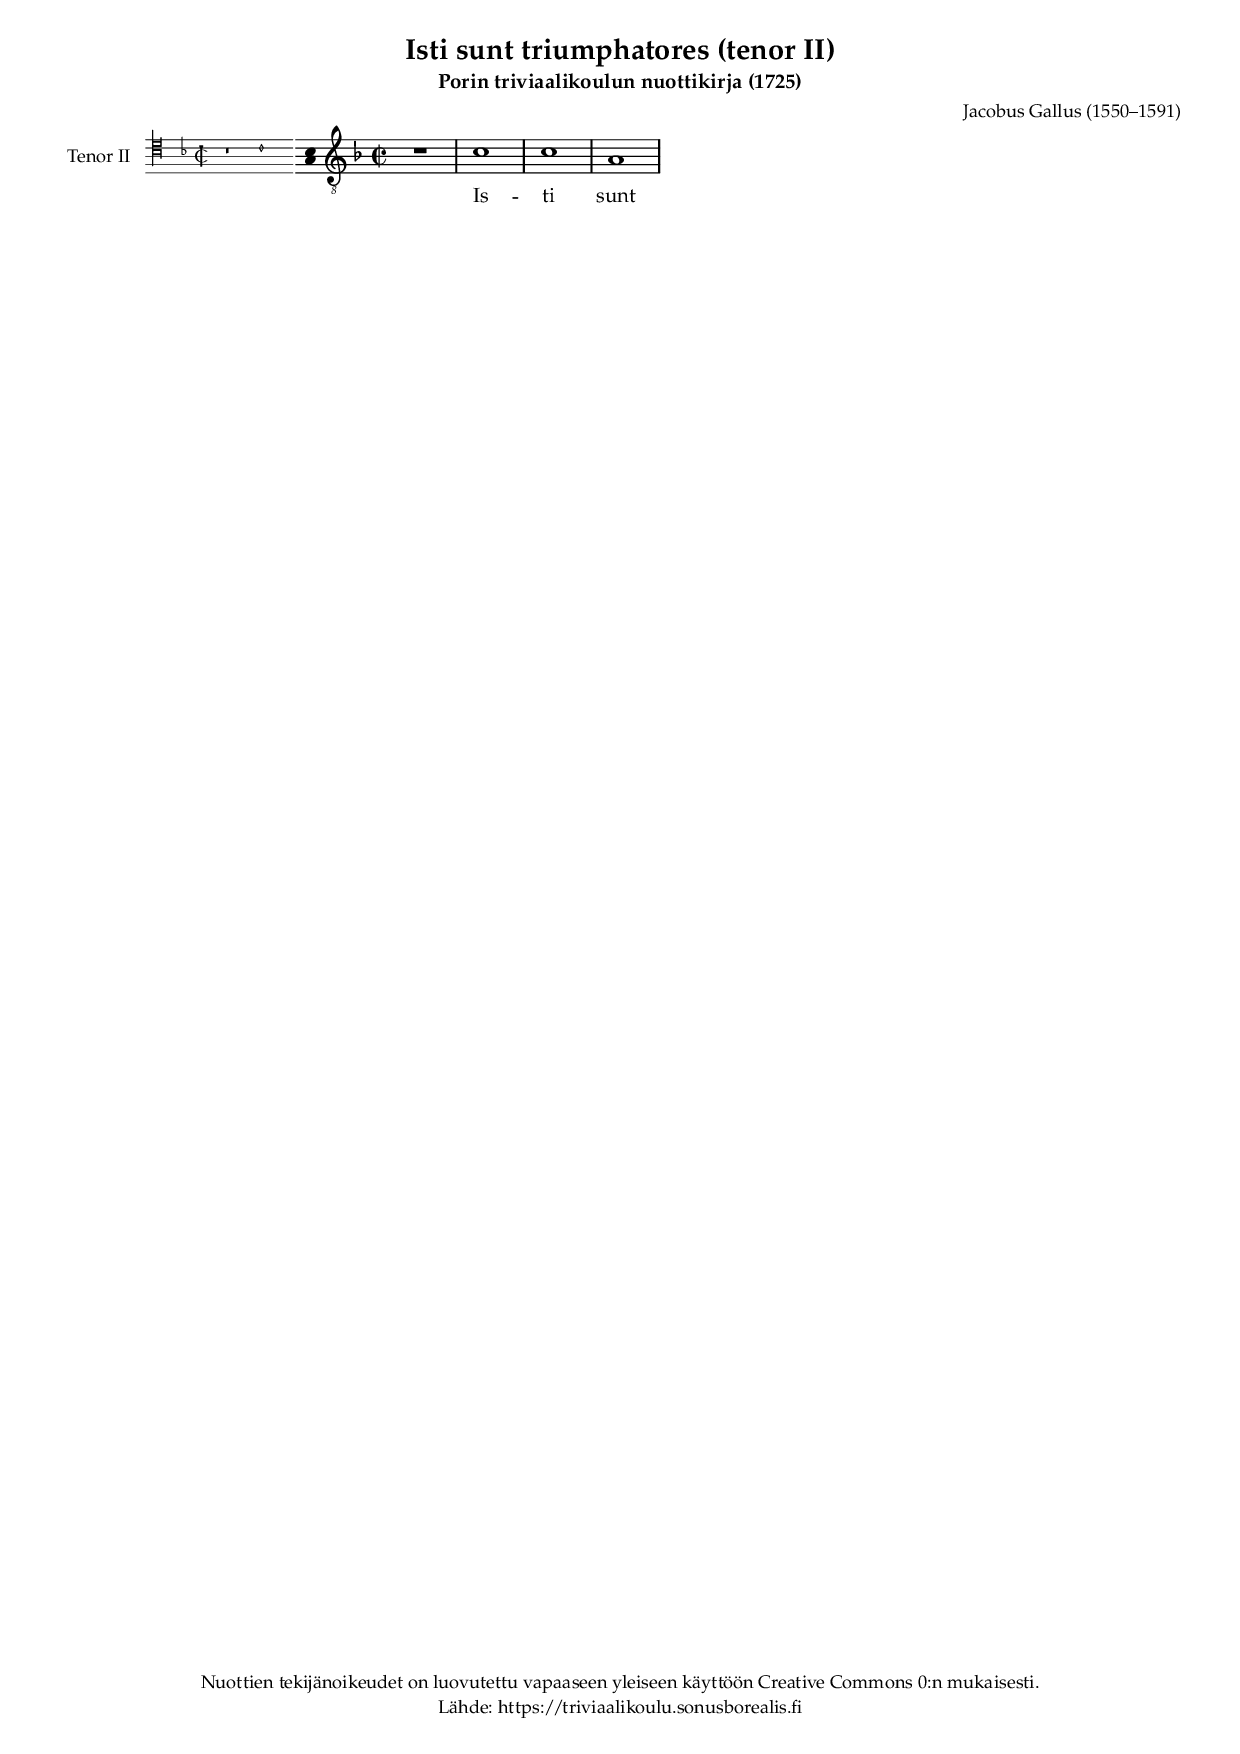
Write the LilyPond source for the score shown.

\version "2.20.0"
\include "suomi.ly"


stanzaOneLyricsChoirOne = \lyricmode {
    Is -- ti  sunt
    tri -- um -- pha -- to -- res,
    tri -- um -- pha -- to -- res,
    tri -- um -- pha -- to -- res
    et a -- mi -- ci De -- i,
    et a -- mi -- ci De -- i,

    qui con -- tem -- nen -- tes ius -- sa
    prin -- ci -- pum me -- ru -- e -- runt
    prae -- mi -- a ae -- ter -- na.

    Mo -- do co -- ro -- nan -- tur,
    mo -- do co -- ro -- nan -- tur
    et ac -- ci -- pi -- unt pal -- mam.

    Is -- ti  sunt,
    qui ve -- ne -- runt,
    qui ve -- ne -- runt,
    ex mag -- na tri -- bu -- la -- ti -- o -- ne
    et la -- ve -- runt sto -- las su -- _ _ as
    in san -- gui -- ne ag -- ni

    Mo -- do co -- ro -- nan -- tur,
    mo -- do co -- ro -- nan -- tur
    et ac -- ci -- pi -- unt pal -- mam.
}

stanzaOneLyricsChoirOneAlto = \lyricmode {
    Is -- ti  sunt
    tri -- um -- pha -- to -- res,
    tri -- um -- pha -- to -- res,
    tri -- um -- pha -- to -- res
    et a -- mi -- ci De -- i,
    et a -- mi -- ci De -- i,

    qui con -- tem -- nen -- tes ius -- sa
    prin -- ci -- pum me -- ru -- e -- runt
    prae -- mi -- a ae -- ter -- na.

    Mo -- do co -- ro -- nan -- tur,
    mo -- do co -- ro -- nan -- tur
    et ac -- ci -- pi -- unt 
    pal -- _ _ _ _ _ _ _ _ _ _ _ mam.

    Is -- ti  sunt,
    qui ve -- ne -- runt,
    qui ve -- ne -- runt,
    ex mag -- na tri -- bu -- la -- ti -- o -- _ _ _ ne
    et la -- ve -- runt sto -- las su -- as
    in san -- gui -- ne ag -- ni

    Mo -- do co -- ro -- nan -- tur,
    mo -- do co -- ro -- nan -- tur
    et ac -- ci -- pi -- unt
    pal -- _ _ _ _ _ _ _ _ _ _ _ mam.
}

stanzaOneLyricsChoirOneTenor = \lyricmode {
    Is -- ti  sunt
    tri -- um -- pha -- to -- res,
    tri -- um -- pha -- to -- res,
    tri -- um -- pha -- to -- res
    et a -- mi -- ci De -- i,
    et a -- mi -- ci De -- i,

    qui con -- tem -- nen -- tes ius -- sa
    prin -- ci -- pum me -- ru -- e -- runt
    prae -- mi -- a ae -- ter -- na.

    Mo -- do co -- ro -- nan -- tur,
    mo -- do co -- ro -- nan -- tur
    et ac -- ci -- pi -- unt pal -- mam.

    Is -- ti  sunt,
    qui ve -- ne -- runt,
    qui ve -- ne -- runt,
    ex mag -- na tri -- bu -- la -- ti -- o -- ne
    et la -- ve -- runt sto -- las su -- as
    in san -- gui -- ne ag -- _ _ _ ni

    Mo -- do co -- ro -- nan -- tur,
    mo -- do co -- ro -- nan -- tur
    et ac -- ci -- pi -- unt pal -- mam.
}

stanzaOneLyricsChoirTwo = \lyricmode {
    Is -- ti  sunt
    tri -- um -- pha -- to -- res,
    tri -- um -- pha -- to -- res,
    tri -- um -- pha -- to -- res
    et a -- mi -- ci De -- i,
    et a -- mi -- ci De -- i,

    qui con -- tem -- nen -- tes ius -- sa
    prin -- ci -- pum me -- ru -- e -- runt
    prae -- mi -- a ae -- ter -- na.

    Mo -- do co -- ro -- nan -- tur,
    mo -- do co -- ro -- nan -- tur
    et ac -- ci -- pi -- unt pal -- mam.

    Is -- ti  sunt,
    qui ve -- ne -- runt,
    qui ve -- ne -- runt,
    ex mag -- na tri -- bu -- la -- ti -- o -- ne
    et la -- ve -- runt sto -- las su -- _ as
    in san -- gui -- ne ag -- ni

    Mo -- do co -- ro -- nan -- tur,
    mo -- do co -- ro -- nan -- tur
    et ac -- ci -- pi -- unt pal -- mam.
}

stanzaOneLyricsChoirTwoAlto = \lyricmode {
    Is -- ti  sunt
    tri -- um -- pha -- to -- res,
    tri -- um -- pha -- to -- res,
    tri -- um -- pha -- to -- res
    et a -- mi -- ci De -- i,
    et a -- mi -- ci De -- i,

    qui con -- tem -- nen -- tes ius -- sa
    prin -- ci -- pum me -- ru -- e -- runt
    prae -- mi -- a ae -- ter -- na.

    Mo -- do co -- ro -- nan -- tur,
    mo -- do co -- ro -- nan -- tur
    et ac -- ci -- pi -- unt 
    pal -- _ _ _ _ mam.

    Is -- ti  sunt,
    qui ve -- ne -- runt,
    qui ve -- ne -- runt,
    ex mag -- na tri -- bu -- la -- ti -- o -- _ ne
    et la -- ve -- runt sto -- las su -- as
    in san -- gui -- ne ag -- ni

    Mo -- do co -- ro -- nan -- tur,
    mo -- do co -- ro -- nan -- tur
    et ac -- ci -- pi -- unt
    pal -- _ _ _ _ mam.
}


stanzaOneLyricsChoirTwoBass = \lyricmode {
    Is -- ti  sunt
    tri -- um -- pha -- to -- res,
    tri -- um -- pha -- to -- res,
    tri -- um -- pha -- to -- res
    et a -- mi -- ci De -- i,
    et a -- mi -- ci De -- i,

    qui con -- tem -- nen -- tes ius -- sa
    prin -- ci -- pum me -- ru -- e -- runt
    prae -- mi -- a ae -- ter -- na.

    Mo -- do co -- ro -- nan -- tur,
    mo -- do co -- ro -- nan -- tur
    et ac -- ci -- pi -- unt pal -- mam.

    Is -- ti  sunt,
    qui ve -- ne -- runt,
    qui ve -- ne -- runt,
    ex mag -- na tri -- bu -- la -- ti -- o -- ne
    et la -- ve -- runt sto -- las su -- as
    in san -- gui -- ne ag -- ni

    Mo -- do co -- ro -- nan -- tur,
    mo -- do co -- ro -- nan -- tur
    et ac -- ci -- pi -- unt pal -- mam.
}


% Second choir

TenoreTwoMusic = \relative c' {
	\set Staff.instrumentName = #"Tenor II"
	\set Staff.shortInstrumentName = "T II"

	\incipit {
		\clef "mensural-c4" \key f \major \time 2/2
		r1 c'
	}

	\clef "treble_8"
	R1 | c | c | a |
}


\include "isti-sunt-triumphatores.header.ily"

\header {
  title = "Isti sunt triumphatores (tenor II)"
}

\score {
  \new StaffGroup = choirTwoStaff <<
    \new Staff <<
      \new Voice = "TenoreTwo" {
        \global
        \TenoreTwoMusic
      }
      \new Lyrics \lyricsto "TenoreTwo" {
       \stanzaOneLyricsChoirOne
      }
    >>
  >>

  \midi {
    \tempo 4 = 160
  }
  \layout {
    \context {
      \Staff
      \consists "Ambitus_engraver"

    }
    indent = 4\cm
    incipit-width = 2.5\cm
    \context {
     \Score
     \override VerticalAxisGroup.remove-first = ##t
    }
  }
}
